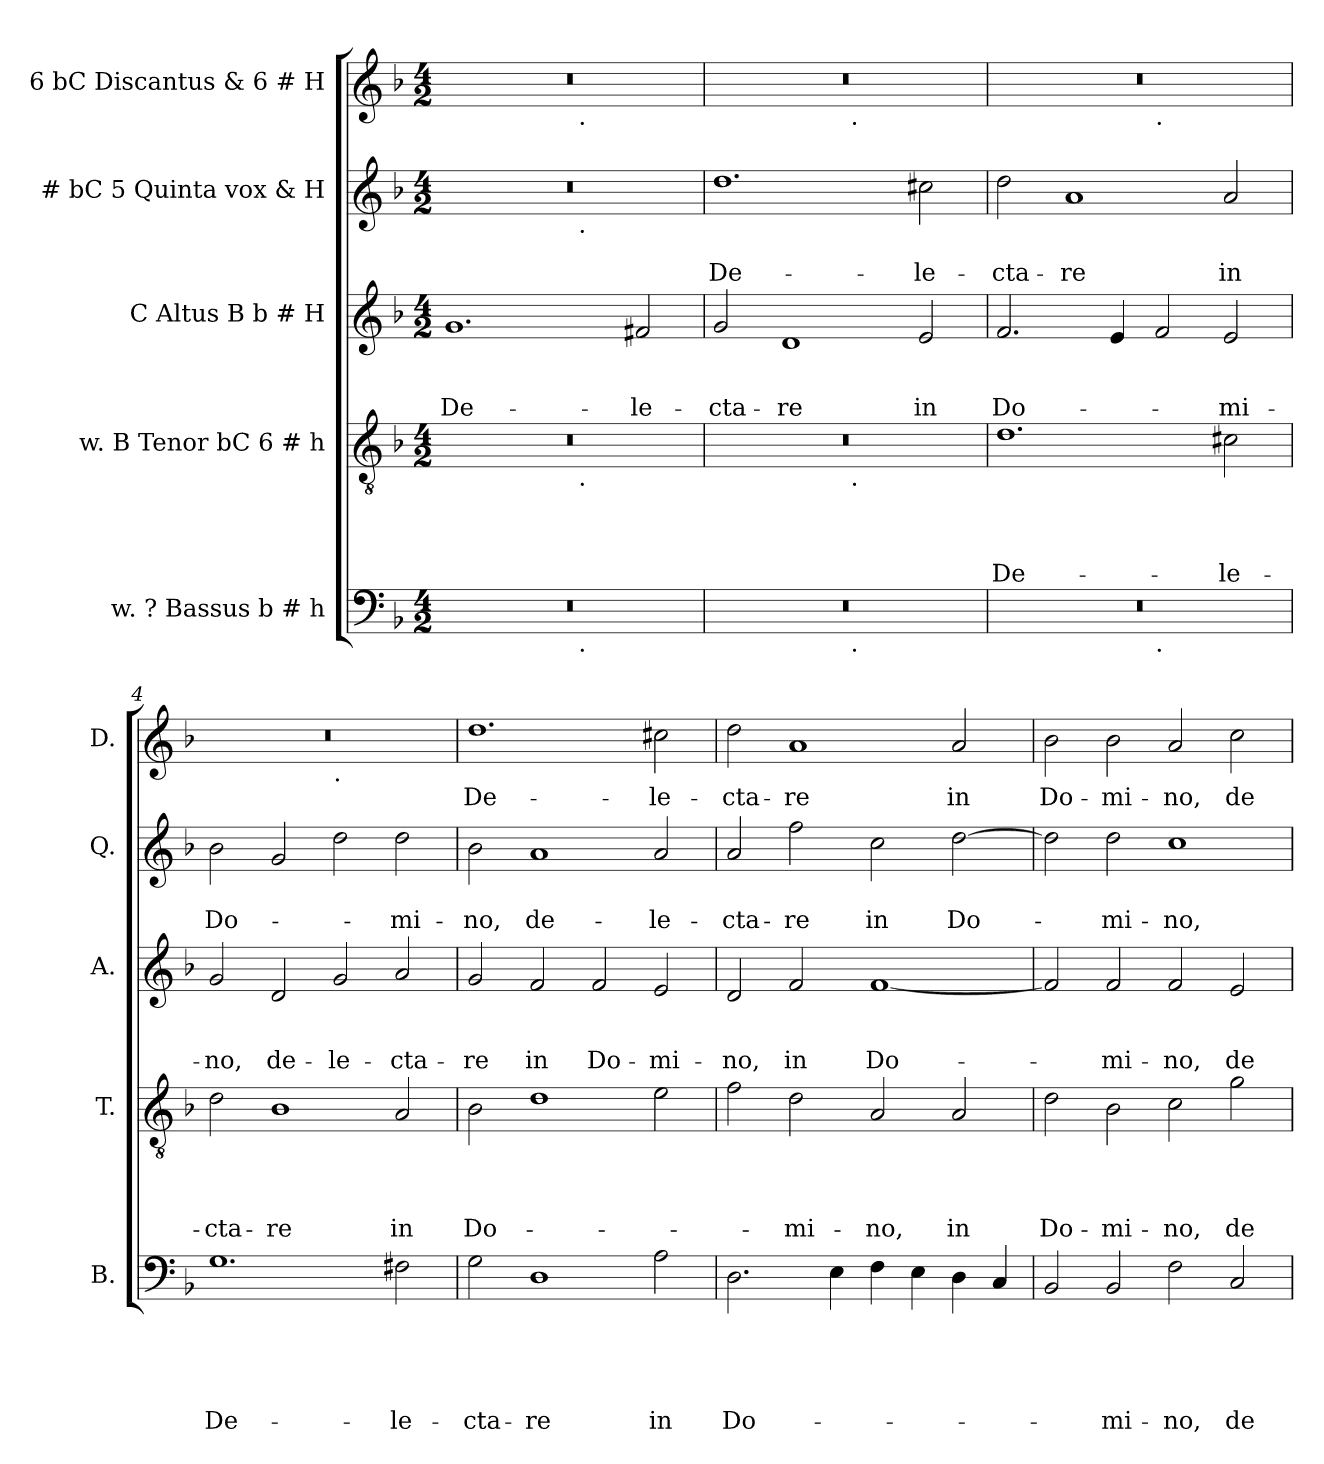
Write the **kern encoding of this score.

**kern	**text	**text	**text	**text	**text	**kern	**text	**text	**text	**text	**kern	**text	**text	**text	**kern	**text	**text	**kern	**text
*part5	*part5	*part5	*part5	*part5	*part5	*part4	*part4	*part4	*part4	*part4	*part3	*part3	*part3	*part3	*part2	*part2	*part2	*part1	*part1
*staff5	*staff5	*staff5	*staff5	*staff5	*staff5	*staff4	*staff4	*staff4	*staff4	*staff4	*staff3	*staff3	*staff3	*staff3	*staff2	*staff2	*staff2	*staff1	*staff1
*I"w. ? Bassus b # h	*	*	*	*	*	*I"w. B Tenor bC 6 # h	*	*	*	*	*I"C Altus B b # H	*	*	*	*I"# bC 5 Quinta vox & H	*	*	*I"6 bC Discantus & 6 # H	*
*I'B.	*	*	*	*	*	*I'T.	*	*	*	*	*I'A.	*	*	*	*I'Q.	*	*	*I'D.	*
*clefF4	*	*	*	*	*	*clefGv2	*	*	*	*	*clefG2	*	*	*	*clefG2	*	*	*clefG2	*
*k[b-]	*	*	*	*	*	*k[b-]	*	*	*	*	*k[b-]	*	*	*	*k[b-]	*	*	*k[b-]	*
*F:	*	*	*	*	*	*F:	*	*	*	*	*F:	*	*	*	*F:	*	*	*F:	*
*M4/2	*	*	*	*	*	*M4/2	*	*	*	*	*M4/2	*	*	*	*M4/2	*	*	*M4/2	*
=1	=1	=1	=1	=1	=1	=1	=1	=1	=1	=1	=1	=1	=1	=1	=1	=1	=1	=1	=1
!	!	!	!	!	!	!	!	!	!	!	!	!	!	!LO:LY:b	!	!	!	!	!
*^	*	*	*	*	*	*^	*	*	*	*	*	*	*	*	*^	*	*	*^	*
0r	1ryy	.	.	.	.	.	0r	1ryy	.	.	.	.	1.g	.	.	De-	0r	1ryy	.	.	0r	1ryy	.
.	8ryy	.	.	.	.	.	.	8ryy	.	.	.	.	.	.	.	.	.	8ryy	.	.	.	8ryy	.
!	!	!	!	!	!	!	!	!	!	!	!	!	!	!	!	!	!	!	!	!	!	!LO:TX:b:t=.	!
!	!	!	!	!	!	!	!	!	!	!	!	!	!	!	!	!	!	!LO:TX:b:t=.	!	!	!	!	!
!	!	!	!	!	!	!	!	!LO:TX:b:t=.	!	!	!	!	!	!	!	!	!	!	!	!	!	!	!
!	!LO:TX:b:t=.	!	!	!	!	!	!	!	!	!	!	!	!	!	!	!	!	!	!	!	!	!	!
.	2..ryy	.	.	.	.	.	.	2..ryy	.	.	.	.	.	.	.	.	.	2..ryy	.	.	.	2..ryy	.
!	!	!	!	!	!	!	!	!	!	!	!	!	!	!	!	!LO:LY:b	!	!	!	!	!	!	!
.	.	.	.	.	.	.	.	.	.	.	.	.	2f#X/	.	.	-le-	.	.	.	.	.	.	.
=2	=2	=2	=2	=2	=2	=2	=2	=2	=2	=2	=2	=2	=2	=2	=2	=2	=2	=2	=2	=2	=2	=2	=2
!	!	!	!	!	!	!	!	!	!	!	!	!	!	!	!	!LO:LY:b	!	!	!	!LO:LY:b	!	!	!
*	*	*	*	*	*	*	*	*	*	*	*	*	*	*	*	*	*v	*v	*	*	*	*	*
0r	1ryy	.	.	.	.	.	0r	1ryy	.	.	.	.	2g/	.	.	-cta-	1.dd	.	De-	0r	1ryy	.
!	!	!	!	!	!	!	!	!	!	!	!	!	!	!	!	!LO:LY:b	!	!	!	!	!	!
.	.	.	.	.	.	.	.	.	.	.	.	.	1d	.	.	-re	.	.	.	.	.	.
!	!	!	!	!	!	!	!	!	!	!	!	!	!	!	!	!	!	!	!	!	!LO:TX:b:t=.	!
!	!	!	!	!	!	!	!	!LO:TX:b:t=.	!	!	!	!	!	!	!	!	!	!	!	!	!	!
!	!LO:TX:b:t=.	!	!	!	!	!	!	!	!	!	!	!	!	!	!	!	!	!	!	!	!	!
.	1ryy	.	.	.	.	.	.	1ryy	.	.	.	.	.	.	.	.	.	.	.	.	1ryy	.
!	!	!	!	!	!	!	!	!	!	!	!	!	!	!	!	!LO:LY:b	!	!	!LO:LY:b	!	!	!
.	.	.	.	.	.	.	.	.	.	.	.	.	2e/	.	.	in	2cc#X\	.	-le-	.	.	.
=3	=3	=3	=3	=3	=3	=3	=3	=3	=3	=3	=3	=3	=3	=3	=3	=3	=3	=3	=3	=3	=3	=3
!	!	!	!	!	!	!	!	!	!	!	!	!LO:LY:b	!	!	!	!LO:LY:b	!	!	!LO:LY:b	!	!	!
*	*	*	*	*	*	*	*v	*v	*	*	*	*	*	*	*	*	*	*	*	*	*	*
0r	1ryy	.	.	.	.	.	1.d	.	.	.	De-	2.f/	.	.	Do-	2dd\	.	-cta-	0r	1ryy	.
!	!	!	!	!	!	!	!	!	!	!	!	!	!	!	!	!	!	!LO:LY:b	!	!	!
.	.	.	.	.	.	.	.	.	.	.	.	.	.	.	.	1a	.	-re	.	.	.
.	.	.	.	.	.	.	.	.	.	.	.	4e/	.	.	.	.	.	.	.	.	.
!	!	!	!	!	!	!	!	!	!	!	!	!	!	!	!	!	!	!	!	!LO:TX:b:t=.	!
!	!LO:TX:b:t=.	!	!	!	!	!	!	!	!	!	!	!	!	!	!	!	!	!	!	!	!
.	1ryy	.	.	.	.	.	.	.	.	.	.	2f/	.	.	.	.	.	.	.	1ryy	.
!	!	!	!	!	!	!	!	!	!	!	!LO:LY:b	!	!	!	!LO:LY:b	!	!	!LO:LY:b	!	!	!
.	.	.	.	.	.	.	2c#X\	.	.	.	-le-	2e/	.	.	-mi-	2a/	.	in	.	.	.
=4	=4	=4	=4	=4	=4	=4	=4	=4	=4	=4	=4	=4	=4	=4	=4	=4	=4	=4	=4	=4	=4
!	!	!	!	!	!	!LO:LY:b	!	!	!	!	!LO:LY:b	!	!	!	!LO:LY:b	!	!	!LO:LY:b	!	!	!
*v	*v	*	*	*	*	*	*	*	*	*	*	*	*	*	*	*	*	*	*	*	*
1.G	.	.	.	.	De-	2d\	.	.	.	-cta-	2g/	.	.	-no,	2b-\	.	Do-	0r	1ryy	.
!	!	!	!	!	!	!	!	!	!	!LO:LY:b	!	!	!	!LO:LY:b	!	!	!	!	!	!
.	.	.	.	.	.	1B-	.	.	.	-re	2d/	.	.	de-	2g/	.	.	.	.	.
!	!	!	!	!	!	!	!	!	!	!	!	!	!	!	!	!	!	!	!LO:TX:b:t=.	!
!	!	!	!	!	!	!	!	!	!	!	!	!	!	!LO:LY:b	!	!	!	!	!	!
.	.	.	.	.	.	.	.	.	.	.	2g/	.	.	-le-	2dd\	.	.	.	1ryy	.
!	!	!	!	!	!LO:LY:b	!	!	!	!	!LO:LY:b	!	!	!	!LO:LY:b	!	!	!LO:LY:b	!	!	!
2F#X\	.	.	.	.	-le-	2A/	.	.	.	in	2a/	.	.	-cta-	2dd\	.	-mi-	.	.	.
=5	=5	=5	=5	=5	=5	=5	=5	=5	=5	=5	=5	=5	=5	=5	=5	=5	=5	=5	=5	=5
!	!	!	!	!	!LO:LY:b	!	!	!	!	!LO:LY:b	!	!	!	!LO:LY:b	!	!	!LO:LY:b	!	!	!LO:LY:b
*	*	*	*	*	*	*	*	*	*	*	*	*	*	*	*	*	*	*v	*v	*
2G\	.	.	.	.	-cta-	2B-\	.	.	.	Do-	2g/	.	.	-re	2b-\	.	-no,	1.dd	De-
!	!	!	!	!	!LO:LY:b	!	!	!	!	!	!	!	!	!LO:LY:b	!	!	!LO:LY:b	!	!
1D	.	.	.	.	-re	1d	.	.	.	.	2f/	.	.	in	1a	.	de-	.	.
!	!	!	!	!	!	!	!	!	!	!	!	!	!	!LO:LY:b	!	!	!	!	!
.	.	.	.	.	.	.	.	.	.	.	2f/	.	.	Do-	.	.	.	.	.
!	!	!	!	!	!LO:LY:b	!	!	!	!	!	!	!	!	!LO:LY:b	!	!	!LO:LY:b	!	!LO:LY:b
2A\	.	.	.	.	in	2e\	.	.	.	.	2e/	.	.	-mi-	2a/	.	-le-	2cc#X\	-le-
!!LO:LB:g=z
=6	=6	=6	=6	=6	=6	=6	=6	=6	=6	=6	=6	=6	=6	=6	=6	=6	=6	=6	=6
!	!	!	!	!	!LO:LY:b	!	!	!	!	!	!	!	!	!LO:LY:b	!	!	!LO:LY:b	!	!LO:LY:b
2.D\	.	.	.	.	Do-	2f\	.	.	.	.	2d/	.	.	-no,	2a/	.	-cta-	2dd\	-cta-
!	!	!	!	!	!	!	!	!	!	!LO:LY:b	!	!	!	!LO:LY:b	!	!	!LO:LY:b	!	!LO:LY:b
.	.	.	.	.	.	2d\	.	.	.	-mi-	2f/	.	.	in	2ff\	.	-re	1a	-re
4E\	.	.	.	.	.	.	.	.	.	.	.	.	.	.	.	.	.	.	.
!	!	!	!	!	!	!	!	!	!	!LO:LY:b	!	!	!	!LO:LY:b	!	!	!LO:LY:b	!	!
4F\	.	.	.	.	.	2A/	.	.	.	-no,	[<1f	.	.	Do-	2cc\	.	in	.	.
4E\	.	.	.	.	.	.	.	.	.	.	.	.	.	.	.	.	.	.	.
!	!	!	!	!	!	!	!	!	!	!LO:LY:b	!	!	!	!	!	!	!LO:LY:b	!	!LO:LY:b
4D\	.	.	.	.	.	2A/	.	.	.	in	.	.	.	.	[>2dd\	.	Do-	2a/	in
4C/	.	.	.	.	.	.	.	.	.	.	.	.	.	.	.	.	.	.	.
=7	=7	=7	=7	=7	=7	=7	=7	=7	=7	=7	=7	=7	=7	=7	=7	=7	=7	=7	=7
!	!	!	!	!	!	!	!	!	!	!LO:LY:b	!	!	!	!	!	!	!	!	!LO:LY:b
2BB-/	.	.	.	.	.	2d\	.	.	.	Do-	2f/]	.	.	.	2dd\]	.	.	2b-\	Do-
!	!	!	!	!	!LO:LY:b	!	!	!	!	!LO:LY:b	!	!	!	!LO:LY:b	!	!	!LO:LY:b	!	!LO:LY:b
2BB-/	.	.	.	.	-mi-	2B-\	.	.	.	-mi-	2f/	.	.	-mi-	2dd\	.	-mi-	2b-\	-mi-
!	!	!	!	!	!LO:LY:b	!	!	!	!	!LO:LY:b	!	!	!	!LO:LY:b	!	!	!LO:LY:b	!	!LO:LY:b
2F\	.	.	.	.	-no,	2c\	.	.	.	-no,	2f/	.	.	-no,	1cc	.	-no,	2a/	-no,
!	!	!	!	!	!LO:LY:b	!	!	!	!	!LO:LY:b	!	!	!	!LO:LY:b	!	!	!	!	!LO:LY:b
2C/	.	.	.	.	de-	2g\	.	.	.	de-	2e/	.	.	de-	.	.	.	2cc\	de-
=	=	=	=	=	=	=	=	=	=	=	=	=	=	=	=	=	=	=	=
*-	*-	*-	*-	*-	*-	*-	*-	*-	*-	*-	*-	*-	*-	*-	*-	*-	*-	*-	*-
